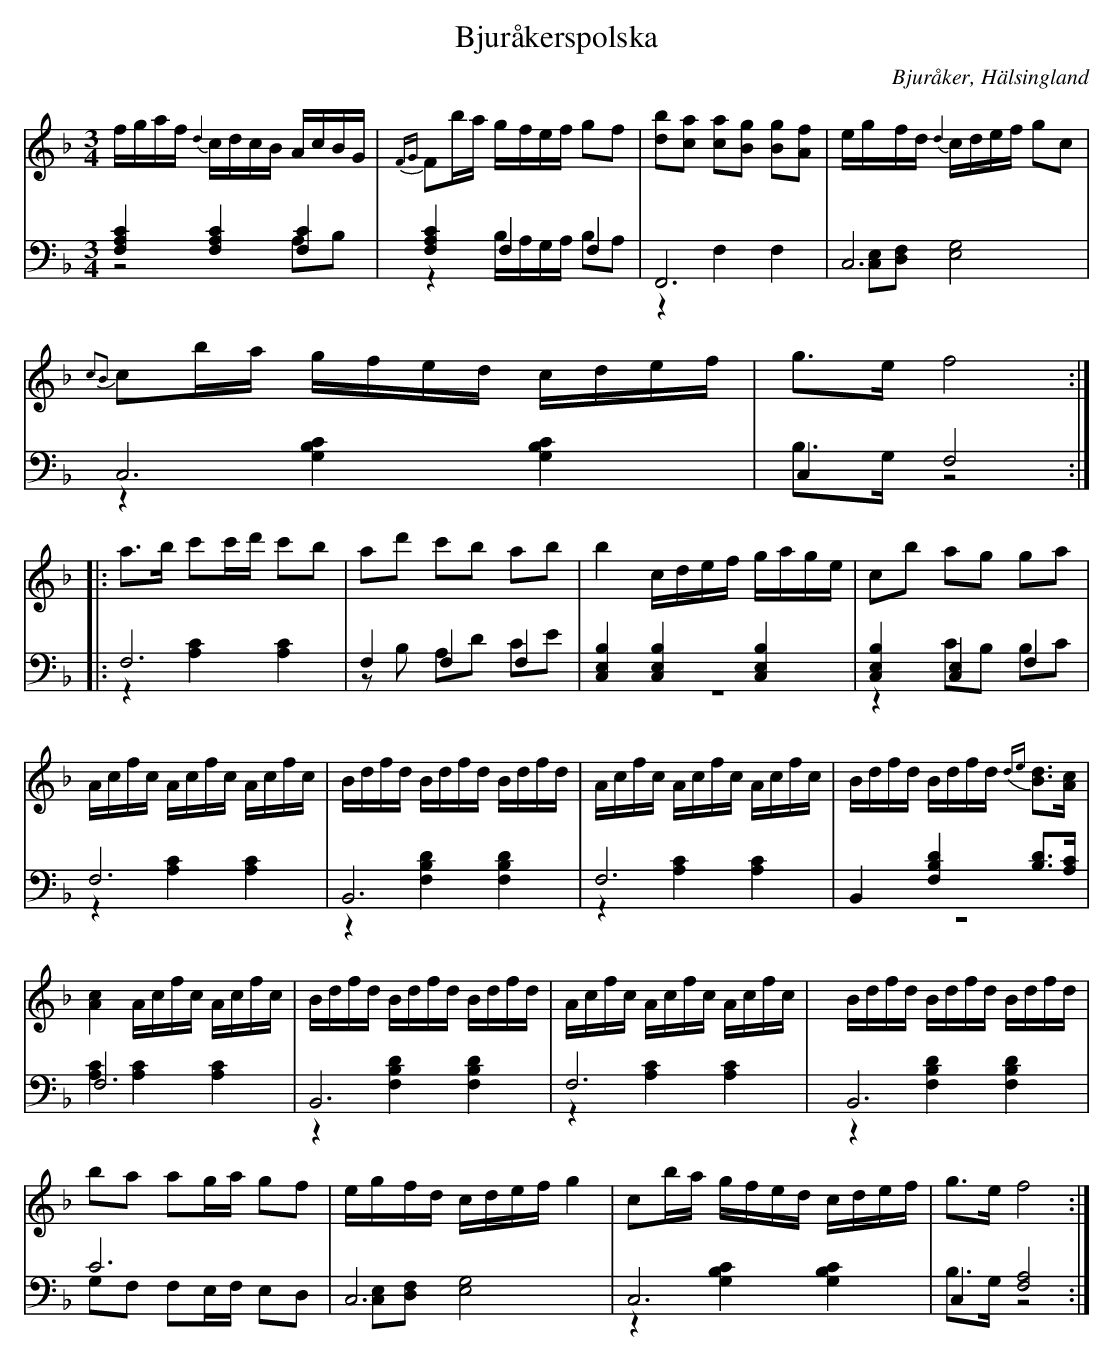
X:1
T: Bjuråkerspolska
O: Bjuråker, Hälsingland
M: 3/4
L: 1/16
K: F
V:1
V:2
V:3 merge
V:1
fgaf {d2}cdcB AcBG|{FG}F2ba gfef g2f2|[d2b2][c2a2] [c2a2][B2g2] [B2g2][A2f2] |egfd {d2}cdef g2c2|
{c2B2}c2ba gfed cdef|g2>e2 f8:|
|:a2>b2 c'2c'd' c'2b2|a2d'2 c'2b2 a2b2|b4 cdef gage|c2b2 a2g2 g2a2|
Acfc Acfc Acfc|Bdfd Bdfd Bdfd|Acfc Acfc Acfc|Bdfd Bdfd {de}[B2d2]>[A2c2]|
[A4c4] Acfc Acfc|Bdfd Bdfd Bdfd|Acfc Acfc Acfc|Bdfd Bdfd Bdfd|
b2a2 a2ga g2f2|egfd cdef g4|c2ba gfed cdef|g2>e2 f8:|
V:2 clef=bass
[F,4A,4C4] [F,4A,4C4] [F,4C4]|[F,4A,4C4] F,4 F,4|F,,12|C,12|
C,12|C,4 F,8:|
|:F,12|F,4 F,4 F,4|[C,4E,4B,4] [C,4E,4B,4] [C,4E,4B,4]|[C,4E,4B,4] [C,4E,4] F,4|
F,12|B,,12|F,12|B,,4 [F,4B,4D4] [B,2D2]>[A,2C2]|
F,12|B,,12|F,12|B,,12|
C12|C,12|C,12|C,4 [F,8A,8]:|
V:3 clef=bass
z8 A,2B,2|z4 B,A,G,A, B,2A,2|z4 F,4 F,4|[C,2E,2][D,2F,2] [E,8G,8]|
z4 [G,4B,4C4] [G,4B,4C4]|B,2>G,2 z8:|
|:z4 [A,4C4] [A,4C4]|z2B,2 A,2D2 C2E2|z12|z4 C2B,2 B,2C2|
z4 [A,4C4] [A,4C4]|z4 [F,4B,4D4] [F,4B,4D4]|z4 [A,4C4] [A,4C4]|z12|
[A,4C4] [A,4C4] [A,4C4]|z4 [F,4B,4D4] [F,4B,4D4]|z4 [A,4C4] [A,4C4]|
|z4 [F,4B,4D4] [F,4B,4D4]|G,2F,2 F,2E,F, E,2D,2|[C,2E,2][D,2F,2] [E,8G,8]|z4 [G,4B,4C4] [G,4B,4C4]|B,2>G,2 z8:|
